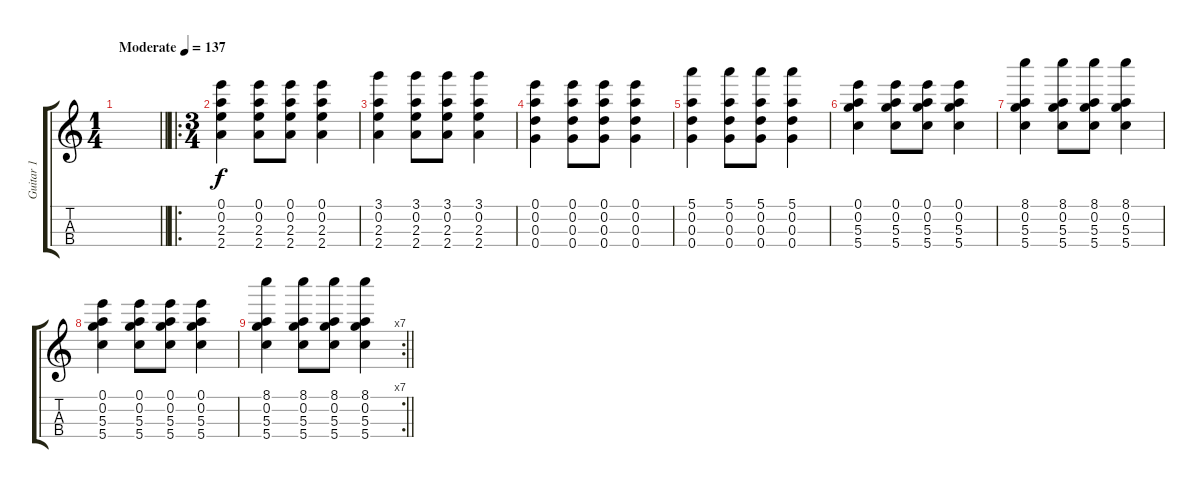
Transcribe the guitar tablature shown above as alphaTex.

\track ("Guitar 1" "Guitar 1") {instrument electricguitarjazz}
\staff {score tabs}
\tuning (E5 A4 D4 G3) {hide}
\ts (1 4)
\tempo (137 "Moderate")
\clef g2
\barLineRight lightlight
\ks c
|
\ro
\ts (3 4)
(0.1 0.2 2.3 2.4).4 (0.1 0.2 2.3 2.4).8 (0.1 0.2 2.3 2.4).8 (0.1 0.2 2.3 2.4).4 |
(3.1 0.2 2.3 2.4).4 (3.1 0.2 2.3 2.4).8 (3.1 0.2 2.3 2.4).8 (3.1 0.2 2.3 2.4).4 |
(0.1 0.2 0.3 0.4).4 (0.1 0.2 0.3 0.4).8 (0.1 0.2 0.3 0.4).8 (0.1 0.2 0.3 0.4).4 |
(5.1 0.2 0.3 0.4).4 (5.1 0.2 0.3 0.4).8 (5.1 0.2 0.3 0.4).8 (5.1 0.2 0.3 0.4).4 |
(0.1 0.2 5.3 5.4).4 (0.1 0.2 5.3 5.4).8 (0.1 0.2 5.3 5.4).8 (0.1 0.2 5.3 5.4).4 |
(8.1 0.2 5.3 5.4).4 (8.1 0.2 5.3 5.4).8 (8.1 0.2 5.3 5.4).8 (8.1 0.2 5.3 5.4).4 |
(0.1 0.2 5.3 5.4).4 (0.1 0.2 5.3 5.4).8 (0.1 0.2 5.3 5.4).8 (0.1 0.2 5.3 5.4).4 |
\rc 7
\barLineRight lightlight
(8.1 0.2 5.3 5.4).4 (8.1 0.2 5.3 5.4).8 (8.1 0.2 5.3 5.4).8 (8.1 0.2 5.3 5.4).4
